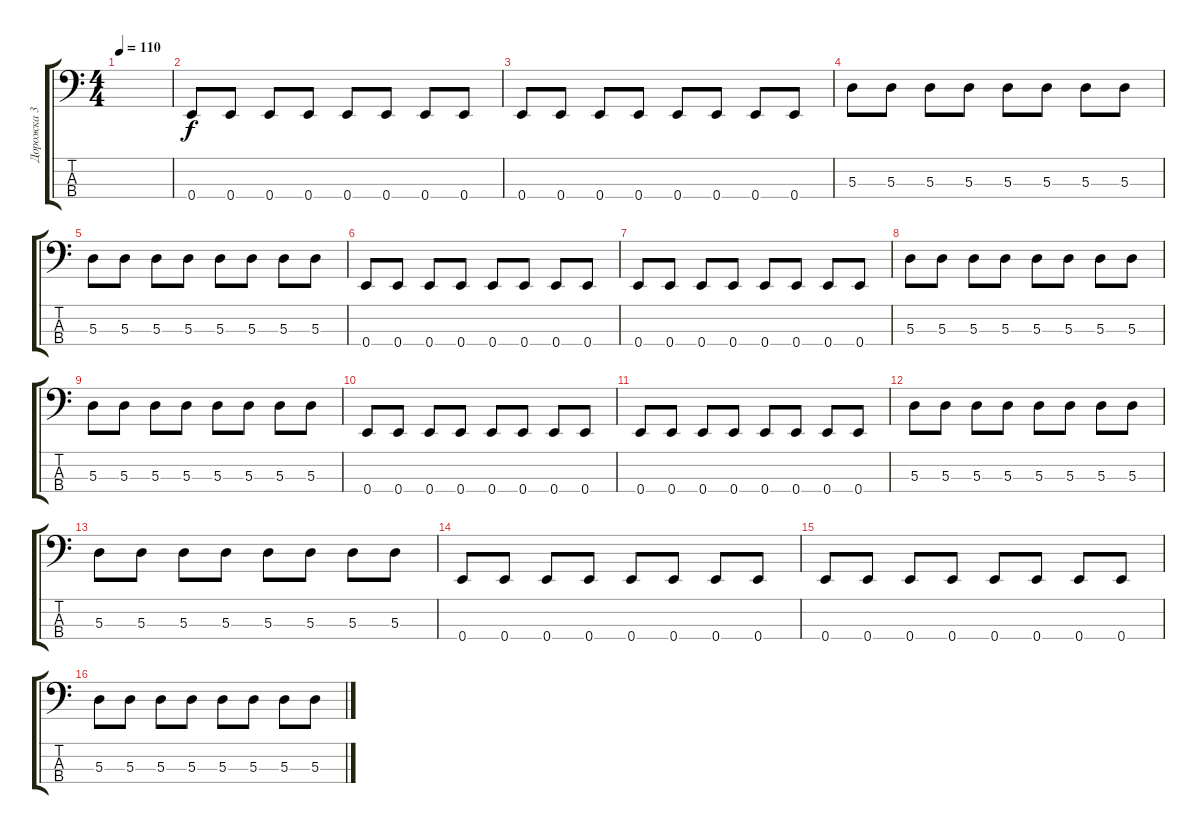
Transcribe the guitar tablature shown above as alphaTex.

\track ("Дорожка 3" "Дорожка 3") {instrument electricbasspick}
\staff {score tabs}
\tuning (G2 D2 A1 E1) {hide}
\ts (4 4)
\tempo 110
\clef f4
\ks c
|
0.4.8 0.4.8 0.4.8 0.4.8 0.4.8 0.4.8 0.4.8 0.4.8 |
0.4.8 0.4.8 0.4.8 0.4.8 0.4.8 0.4.8 0.4.8 0.4.8 |
5.3.8 5.3.8 5.3.8 5.3.8 5.3.8 5.3.8 5.3.8 5.3.8 |
5.3.8 5.3.8 5.3.8 5.3.8 5.3.8 5.3.8 5.3.8 5.3.8 |
0.4.8 0.4.8 0.4.8 0.4.8 0.4.8 0.4.8 0.4.8 0.4.8 |
0.4.8 0.4.8 0.4.8 0.4.8 0.4.8 0.4.8 0.4.8 0.4.8 |
5.3.8 5.3.8 5.3.8 5.3.8 5.3.8 5.3.8 5.3.8 5.3.8 |
5.3.8 5.3.8 5.3.8 5.3.8 5.3.8 5.3.8 5.3.8 5.3.8 |
0.4.8 0.4.8 0.4.8 0.4.8 0.4.8 0.4.8 0.4.8 0.4.8 |
0.4.8 0.4.8 0.4.8 0.4.8 0.4.8 0.4.8 0.4.8 0.4.8 |
5.3.8 5.3.8 5.3.8 5.3.8 5.3.8 5.3.8 5.3.8 5.3.8 |
5.3.8 5.3.8 5.3.8 5.3.8 5.3.8 5.3.8 5.3.8 5.3.8 |
0.4.8 0.4.8 0.4.8 0.4.8 0.4.8 0.4.8 0.4.8 0.4.8 |
0.4.8 0.4.8 0.4.8 0.4.8 0.4.8 0.4.8 0.4.8 0.4.8 |
5.3.8 5.3.8 5.3.8 5.3.8 5.3.8 5.3.8 5.3.8 5.3.8
